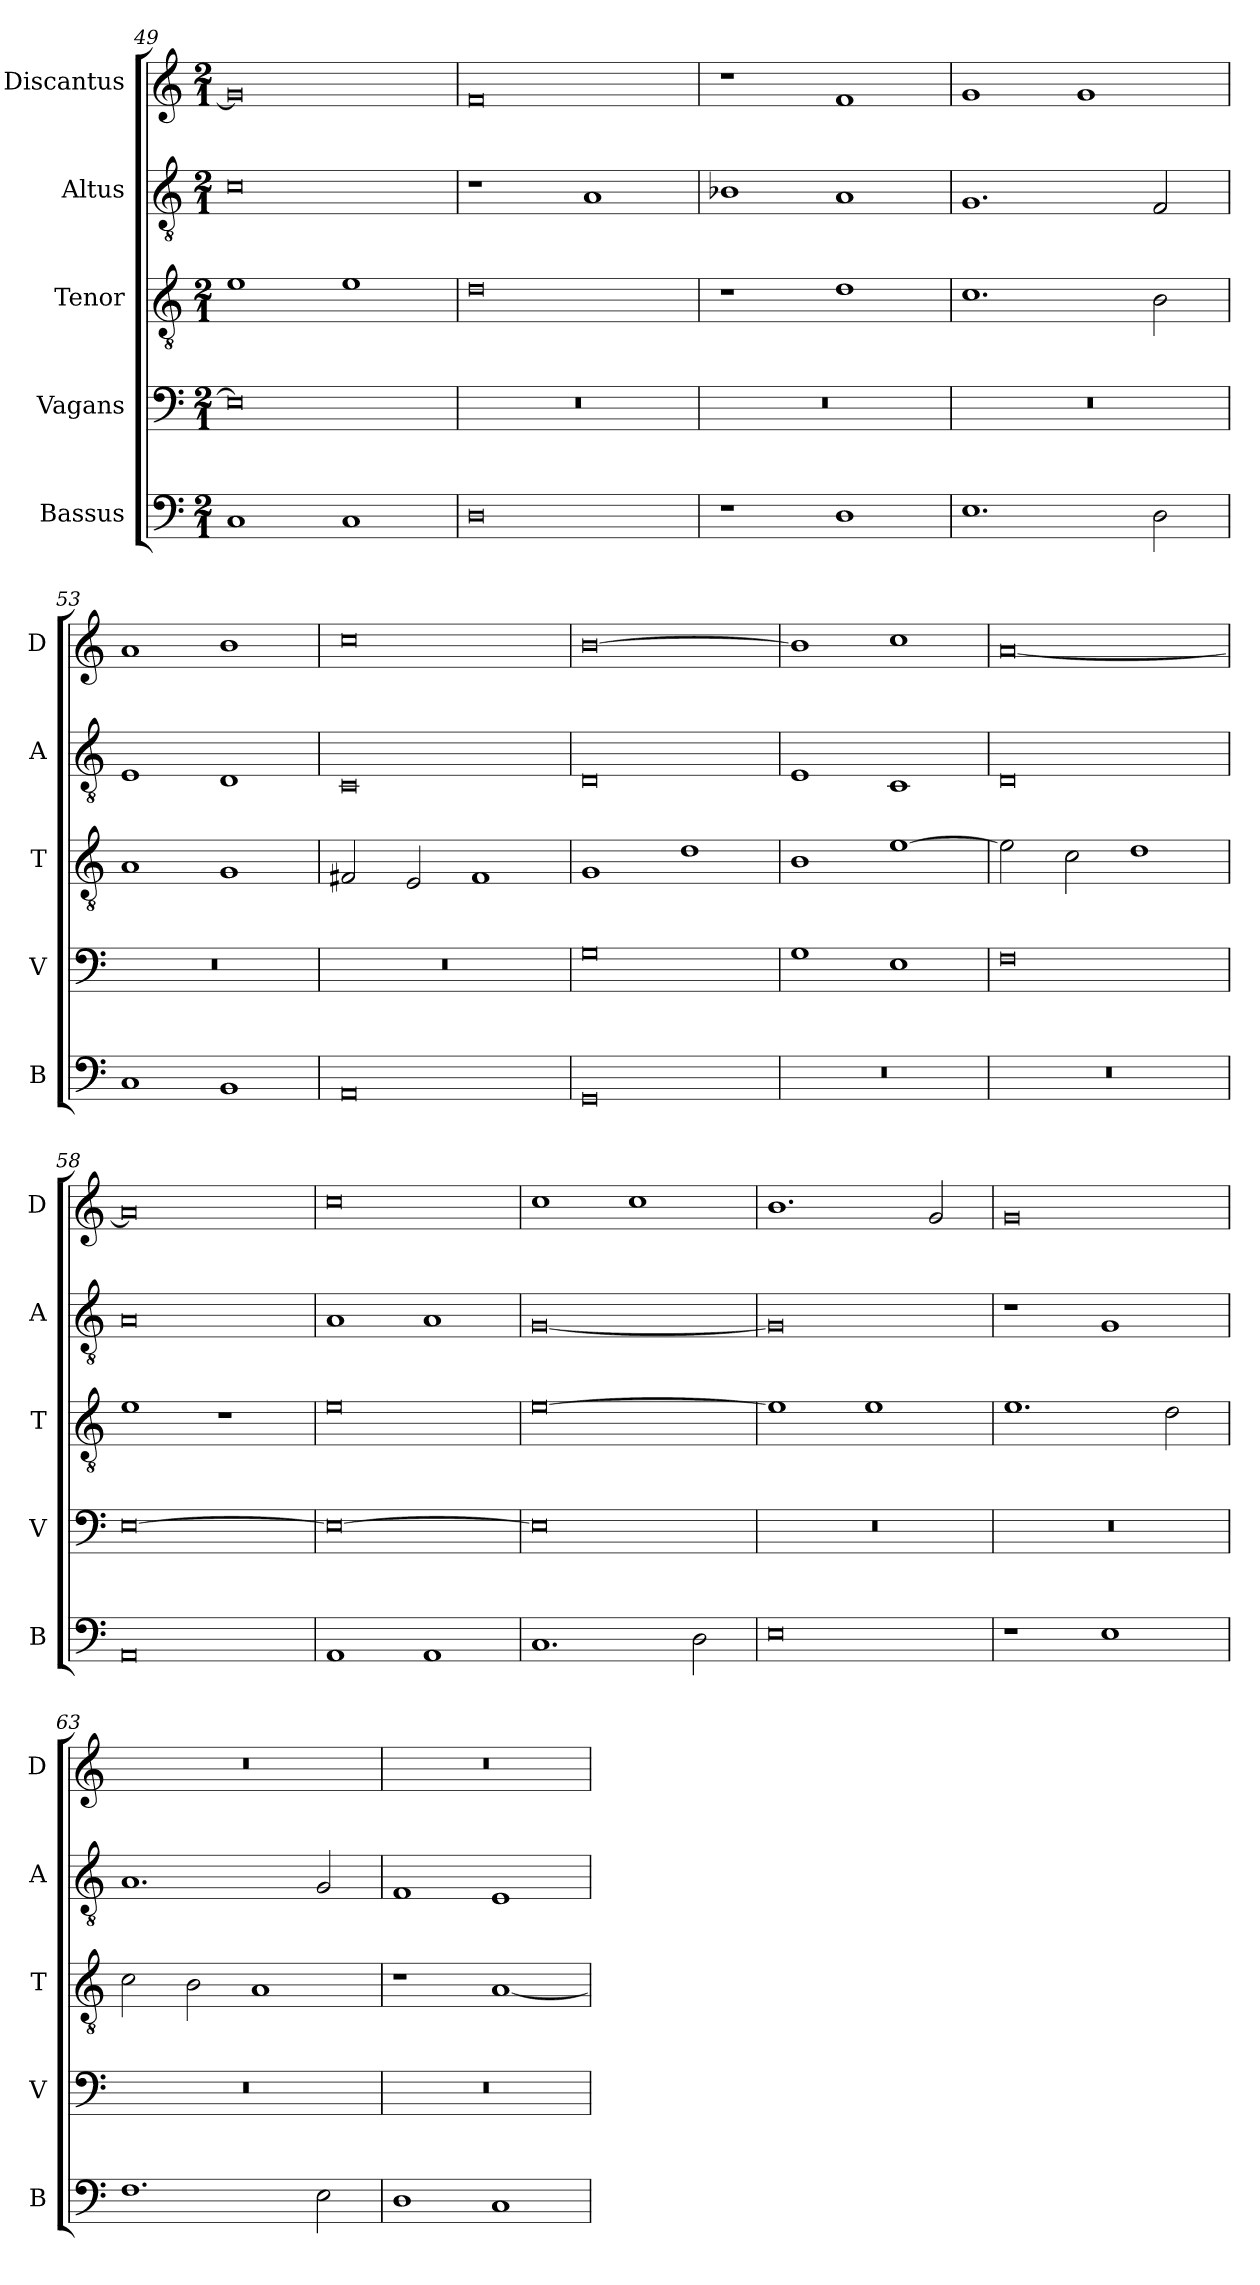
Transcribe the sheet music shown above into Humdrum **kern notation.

**kern	**kern	**kern	**kern	**kern
*part5	*part4	*part3	*part2	*part1
*staff5	*staff4	*staff3	*staff2	*staff1
*I"Bassus	*I"Vagans	*I"Tenor	*I"Altus	*I"Discantus
*I'B	*I'V	*I'T	*I'A	*I'D
*clefF4	*clefF4	*clefGv2	*clefGv2	*clefG2
*k[]	*k[]	*k[]	*k[]	*k[]
*M2/1	*M2/1	*M2/1	*M2/1	*M2/1
=49	=49	=49	=49	=49
1C	0E]	1e	0c	0g]
1C	.	1e	.	.
=50	=50	=50	=50	=50
0D	0r	0d	1r	0f
.	.	.	1A	.
=51	=51	=51	=51	=51
1r	0r	1r	1B-X	1r
1D	.	1d	1A	1f
=52	=52	=52	=52	=52
1.E	0r	1.c	1.G	1g
.	.	.	.	1g
2D\	.	2B\	2F/	.
=53	=53	=53	=53	=53
1C	0r	1A	1E	1a
1BB	.	1G	1D	1b
=54	=54	=54	=54	=54
0AA	0r	2F#X/	0C	0cc
.	.	2E/	.	.
.	.	1F#	.	.
=55	=55	=55	=55	=55
0GG	0G	1G	0D	[0b
.	.	1d	.	.
=56	=56	=56	=56	=56
0r	1G	1B	1E	1b]
.	1E	[1e	1C	1cc
=57	=57	=57	=57	=57
0r	0F	2e\]	0D	[0a
.	.	2c\	.	.
.	.	1d	.	.
=58	=58	=58	=58	=58
0AA	[0E	1e	0A	0a]
.	.	1r	.	.
=59	=59	=59	=59	=59
1AA	0E_	0e	1A	0cc
1AA	.	.	1A	.
=60	=60	=60	=60	=60
1.C	0E]	[0e	[0G	1cc
.	.	.	.	1cc
2D\	.	.	.	.
=61	=61	=61	=61	=61
0E	0r	1e]	0G]	1.b
.	.	1e	.	.
.	.	.	.	2g/
=62	=62	=62	=62	=62
1r	0r	1.e	1r	0g
1E	.	.	1G	.
.	.	2d\	.	.
=63	=63	=63	=63	=63
1.F	0r	2c\	1.A	0r
.	.	2B\	.	.
.	.	1A	.	.
2E\	.	.	2G/	.
=64	=64	=64	=64	=64
1D	0r	1r	1F	0r
1C	.	[1A	1E	.
=	=	=	=	=
*-	*-	*-	*-	*-
